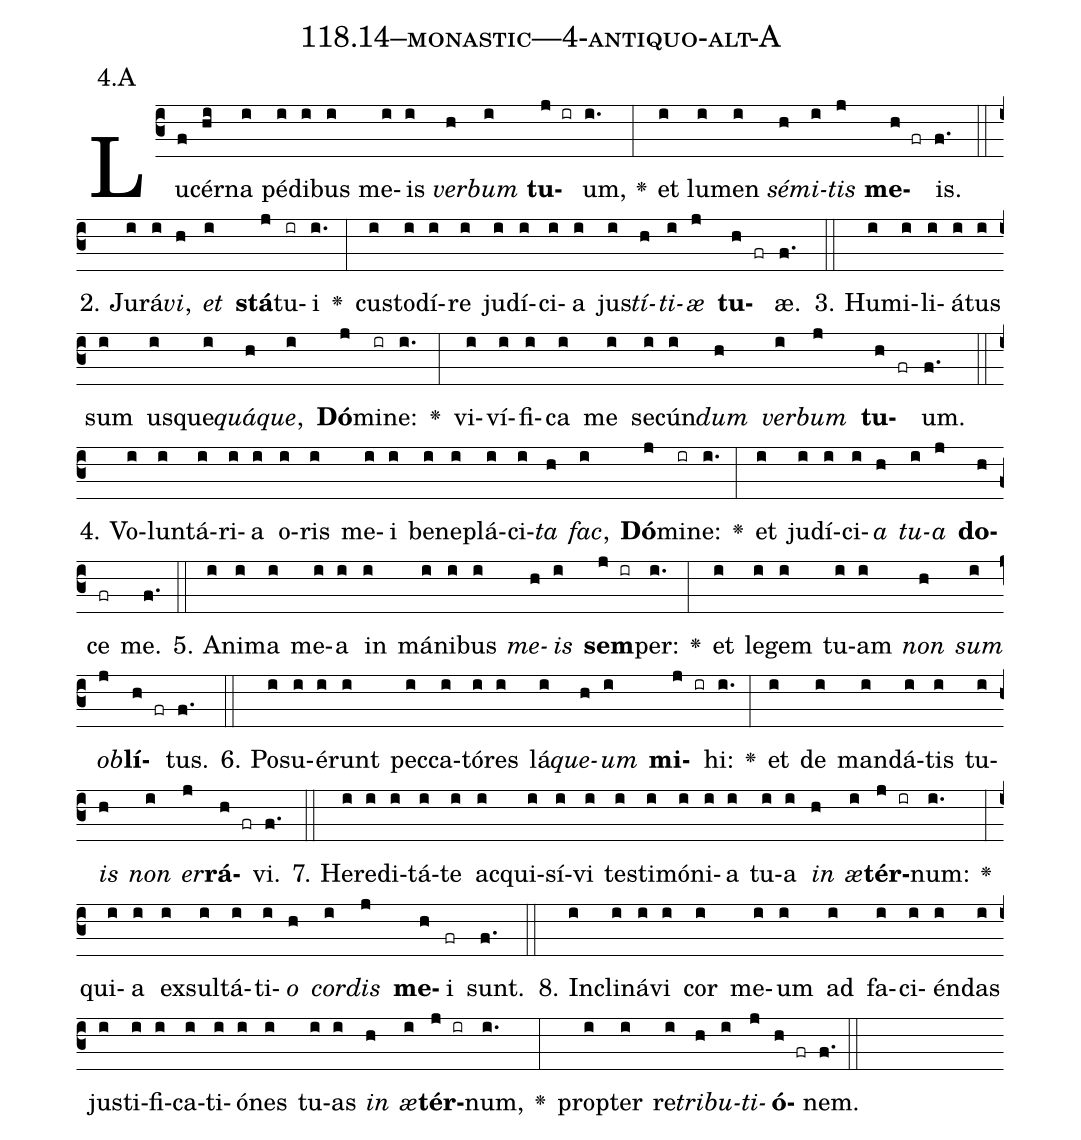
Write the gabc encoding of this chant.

name: 118.14--monastic---4-antiquo-alt-A;
annotation: 4.A;
%%
(c3)Lu(f)cér(hi)na(i) pé(i)di(i)bus(i) me(i)is(i) <i>ver</i>(h)<i>bum</i>(i) <b>tu</b>(j ir)um,(i.) <v>\greheightstar</v>(:) et(i) lu(i)men(i) <i>sé</i>(h)<i>mi</i>(i)<i>tis</i>(j) <b>me</b>(h fr)is.(f.) (::)
2. Ju(i)rá(i)<i>vi</i>,(h) <i>et</i>(i) <b>stá</b>(j)tu(ir)i(i.) <v>\greheightstar</v>(:) cus(i)to(i)dí(i)re(i) ju(i)dí(i)ci(i)a(i) jus(i)<i>tí</i>(h)<i>ti</i>(i)<i>æ</i>(j) <b>tu</b>(h fr)æ.(f.) (::)
3. Hu(i)mi(i)li(i)á(i)tus(i) sum(i) us(i)que(i)<i>quá</i>(h)<i>que</i>,(i) <b>Dó</b>(j)mi(ir)ne:(i.) <v>\greheightstar</v>(:) vi(i)ví(i)fi(i)ca(i) me(i) se(i)cún(i)<i>dum</i>(h) <i>ver</i>(i)<i>bum</i>(j) <b>tu</b>(h fr)um.(f.) (::)
4. Vo(i)lun(i)tá(i)ri(i)a(i) o(i)ris(i) me(i)i(i) be(i)ne(i)plá(i)ci(i)<i>ta</i>(h) <i>fac</i>,(i) <b>Dó</b>(j)mi(ir)ne:(i.) <v>\greheightstar</v>(:) et(i) ju(i)dí(i)ci(i)<i>a</i>(h) <i>tu</i>(i)<i>a</i>(j) <b>do</b>(h)ce(fr) me.(f.) (::)
5. A(i)ni(i)ma(i) me(i)a(i) in(i) má(i)ni(i)bus(i) <i>me</i>(h)<i>is</i>(i) <b>sem</b>(j ir)per:(i.) <v>\greheightstar</v>(:) et(i) le(i)gem(i) tu(i)am(i) <i>non</i>(h) <i>sum</i>(i) <i>ob</i>(j)<b>lí</b>(h fr)tus.(f.) (::)
6. Po(i)su(i)é(i)runt(i) pec(i)ca(i)tó(i)res(i) lá(i)<i>que</i>(h)<i>um</i>(i) <b>mi</b>(j ir)hi:(i.) <v>\greheightstar</v>(:) et(i) de(i) man(i)dá(i)tis(i) tu(i)<i>is</i>(h) <i>non</i>(i) <i>er</i>(j)<b>rá</b>(h fr)vi.(f.) (::)
7. He(i)re(i)di(i)tá(i)te(i) ac(i)qui(i)sí(i)vi(i) tes(i)ti(i)mó(i)ni(i)a(i) tu(i)a(i) <i>in</i>(h) <i>æ</i>(i)<b>tér</b>(j ir)num:(i.) <v>\greheightstar</v>(:) qui(i)a(i) ex(i)sul(i)tá(i)ti(i)<i>o</i>(h) <i>cor</i>(i)<i>dis</i>(j) <b>me</b>(h)i(fr) sunt.(f.) (::)
8. In(i)cli(i)ná(i)vi(i) cor(i) me(i)um(i) ad(i) fa(i)ci(i)én(i)das(i) jus(i)ti(i)fi(i)ca(i)ti(i)ó(i)nes(i) tu(i)as(i) <i>in</i>(h) <i>æ</i>(i)<b>tér</b>(j ir)num,(i.) <v>\greheightstar</v>(:) prop(i)ter(i) re(i)<i>tri</i>(h)<i>bu</i>(i)<i>ti</i>(j)<b>ó</b>(h fr)nem.(f.) (::)
